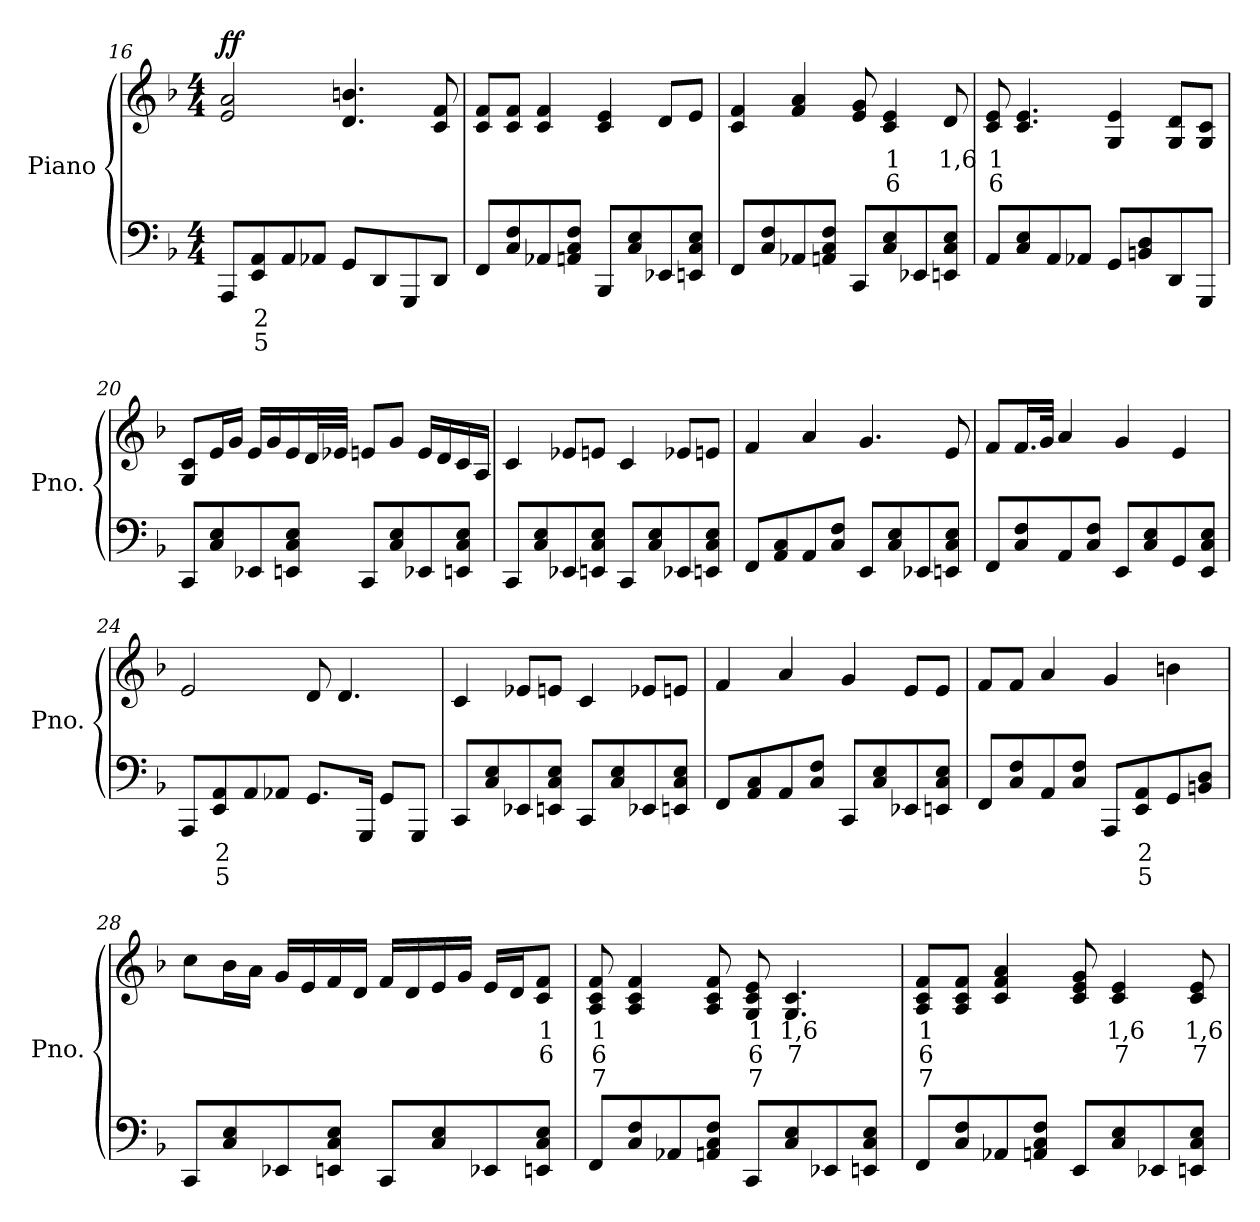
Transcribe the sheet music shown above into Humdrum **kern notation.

**kern	**text	**text	**kern	**text	**text	**text	**dynam
*part1	*part1	*part1	*part1	*part1	*part1	*part1	*part1
*staff2	*staff2	*staff2	*staff1	*staff1	*staff1	*staff1	*staff1/2
*I"Piano	*	*	*	*	*	*	*
*I'Pno.	*	*	*	*	*	*	*
*clefF4	*	*	*clefG2	*	*	*	*
*k[b-]	*	*	*k[b-]	*	*	*	*
*M4/4	*	*	*M4/4	*	*	*	*
=16	=16	=16	=16	=16	=16	=16	=16
!	!	!	!	!	!	!	!LO:DY:b
8AAAi/L	.	.	2ej/ 2aZ/	.	.	.	ff
!	!LO:LY:b	!LO:LY:b	!	!	!	!	!
8EEV/ 8AAi/	2	5	.	.	.	.	.
8AAi/	.	.	.	.	.	.	.
8AA-Xi/J	.	.	.	.	.	.	.
8GGi/L	.	.	4.dj/ 4.bnZ/	.	.	.	.
8DDi/	.	.	.	.	.	.	.
8GGGi/	.	.	.	.	.	.	.
8DDi/J	.	.	8cj/ 8fZ/	.	.	.	.
=17	=17	=17	=17	=17	=17	=17	=17
8FFi/L	.	.	8cj/ 8fZ/L	.	.	.	.
8CN/ 8Fl/	.	.	8cj/ 8fZ/J	.	.	.	.
8AA-Xi/	.	.	4cj/ 4fZ/	.	.	.	.
8AAni/ 8CN/ 8Fl/J	.	.	.	.	.	.	.
8BBB-i/L	.	.	4cj/ 4eZ/	.	.	.	.
8CN/ 8El/	.	.	.	.	.	.	.
8EE-Xi/	.	.	8dZ/L	.	.	.	.
8EEni/ 8CN/ 8El/J	.	.	8eZ/J	.	.	.	.
!!LO:PB:g=z
=18	=18	=18	=18	=18	=18	=18	=18
8FFi/L	.	.	4cj/ 4fZ/	.	.	.	.
8CN/ 8Fl/	.	.	.	.	.	.	.
8AA-Xi/	.	.	4fj/ 4aZ/	.	.	.	.
8AAni/ 8CN/ 8Fl/J	.	.	.	.	.	.	.
8CCi/L	.	.	8ej/ 8gZ/	.	.	.	.
!	!	!	!	!LO:LY:b	!LO:LY:b	!	!
8CN/ 8El/	.	.	4cj/ 4eZ/	1	6	.	.
8EE-Xi/	.	.	.	.	.	.	.
!	!	!	!	!LO:LY:b	!	!	!
8EEni/ 8CN/ 8El/J	.	.	8dZ/	1,6	.	.	.
=19	=19	=19	=19	=19	=19	=19	=19
!	!	!	!	!LO:LY:b	!LO:LY:b	!	!
8AAi/L	.	.	8cj/ 8eZ/	1	6	.	.
8CN/ 8El/	.	.	4.cj/ 4.eZ/	.	.	.	.
8AAi/	.	.	.	.	.	.	.
8AA-Xi/J	.	.	.	.	.	.	.
8GGi/L	.	.	4Gj/ 4eZ/	.	.	.	.
8BBnN/ 8Dl/	.	.	.	.	.	.	.
8DDi/	.	.	8Gj/ 8dZ/L	.	.	.	.
8GGGi/J	.	.	8Gj/ 8cZ/J	.	.	.	.
=20	=20	=20	=20	=20	=20	=20	=20
8CCi/L	.	.	8Gj/ 8cZ/L	.	.	.	.
8CN/ 8El/	.	.	16eZ/L	.	.	.	.
.	.	.	16gZ/JJ	.	.	.	.
8EE-Xi/	.	.	16eZ/LL	.	.	.	.
.	.	.	16gZ/	.	.	.	.
8EEni/ 8CN/ 8El/J	.	.	16eZ/	.	.	.	.
.	.	.	32dZ/L	.	.	.	.
.	.	.	32e-XZ/JJJ	.	.	.	.
8CCi/L	.	.	8enZ/L	.	.	.	.
8CN/ 8El/	.	.	8gZ/J	.	.	.	.
8EE-Xi/	.	.	16eZ/LL	.	.	.	.
.	.	.	16dZ/	.	.	.	.
8EEni/ 8CN/ 8El/J	.	.	16cZ/	.	.	.	.
.	.	.	16AZ/JJ	.	.	.	.
!!LO:LB:g=z
=21	=21	=21	=21	=21	=21	=21	=21
8CCi/L	.	.	4cZ/	.	.	.	.
8CN/ 8El/	.	.	.	.	.	.	.
8EE-Xi/	.	.	8e-XZ/L	.	.	.	.
8EEni/ 8CN/ 8El/J	.	.	8enZ/J	.	.	.	.
8CCi/L	.	.	4cZ/	.	.	.	.
8CN/ 8El/	.	.	.	.	.	.	.
8EE-Xi/	.	.	8e-XZ/L	.	.	.	.
8EEni/ 8CN/ 8El/J	.	.	8enZ/J	.	.	.	.
=22	=22	=22	=22	=22	=22	=22	=22
8FFi/L	.	.	4fZ/	.	.	.	.
8AAi/ 8CN/	.	.	.	.	.	.	.
8AAi/	.	.	4aZ/	.	.	.	.
8CN/ 8Fl/J	.	.	.	.	.	.	.
8EEi/L	.	.	4.gZ/	.	.	.	.
8CN/ 8El/	.	.	.	.	.	.	.
8EE-Xi/	.	.	.	.	.	.	.
8EEni/ 8CN/ 8El/J	.	.	8eZ/	.	.	.	.
=23	=23	=23	=23	=23	=23	=23	=23
8FFi/L	.	.	8fZ/L	.	.	.	.
8CN/ 8Fl/	.	.	16.fZ/L	.	.	.	.
.	.	.	32gZ/JJk	.	.	.	.
8AAi/	.	.	4aZ/	.	.	.	.
8CN/ 8Fl/J	.	.	.	.	.	.	.
8EEi/L	.	.	4gZ/	.	.	.	.
8CN/ 8El/	.	.	.	.	.	.	.
8GGi/	.	.	4eZ/	.	.	.	.
8EEi/ 8CN/ 8El/J	.	.	.	.	.	.	.
=24	=24	=24	=24	=24	=24	=24	=24
8AAAi/L	.	.	2eZ/	.	.	.	.
!	!LO:LY:b	!LO:LY:b	!	!	!	!	!
8EEV/ 8AAi/	2	5	.	.	.	.	.
8AAi/	.	.	.	.	.	.	.
8AA-Xi/J	.	.	.	.	.	.	.
8.GGi/L	.	.	8dZ/	.	.	.	.
.	.	.	4.dZ/	.	.	.	.
16GGGi/Jk	.	.	.	.	.	.	.
8GGi/L	.	.	.	.	.	.	.
8GGGi/J	.	.	.	.	.	.	.
!!LO:LB:g=z
=25	=25	=25	=25	=25	=25	=25	=25
8CCi/L	.	.	4cZ/	.	.	.	.
8CN/ 8El/	.	.	.	.	.	.	.
8EE-Xi/	.	.	8e-XZ/L	.	.	.	.
8EEni/ 8CN/ 8El/J	.	.	8enZ/J	.	.	.	.
8CCi/L	.	.	4cZ/	.	.	.	.
8CN/ 8El/	.	.	.	.	.	.	.
8EE-Xi/	.	.	8e-XZ/L	.	.	.	.
8EEni/ 8CN/ 8El/J	.	.	8enZ/J	.	.	.	.
=26	=26	=26	=26	=26	=26	=26	=26
8FFi/L	.	.	4fZ/	.	.	.	.
8AAi/ 8CN/	.	.	.	.	.	.	.
8AAi/	.	.	4aZ/	.	.	.	.
8CN/ 8Fl/J	.	.	.	.	.	.	.
8CCi/L	.	.	4gZ/	.	.	.	.
8CN/ 8El/	.	.	.	.	.	.	.
8EE-Xi/	.	.	8eZ/L	.	.	.	.
8EEni/ 8CN/ 8El/J	.	.	8eZ/J	.	.	.	.
=27	=27	=27	=27	=27	=27	=27	=27
8FFi/L	.	.	8fZ/L	.	.	.	.
8CN/ 8Fl/	.	.	8fZ/J	.	.	.	.
8AAi/	.	.	4aZ/	.	.	.	.
8CN/ 8Fl/J	.	.	.	.	.	.	.
8AAAi/L	.	.	4gZ/	.	.	.	.
!	!LO:LY:b	!LO:LY:b	!	!	!	!	!
8EEV/ 8AAi/	2	5	.	.	.	.	.
8GGi/	.	.	4bnZ\	.	.	.	.
8BBni/ 8DN/J	.	.	.	.	.	.	.
=28	=28	=28	=28	=28	=28	=28	=28
8CCi/L	.	.	8ccZ\L	.	.	.	.
8CN/ 8El/	.	.	16b-Z\L	.	.	.	.
.	.	.	16aZ\JJ	.	.	.	.
8EE-Xi/	.	.	16gZ/LL	.	.	.	.
.	.	.	16eZ/	.	.	.	.
8EEni/ 8CN/ 8El/J	.	.	16fZ/	.	.	.	.
.	.	.	16dZ/JJ	.	.	.	.
8CCi/L	.	.	16fZ/LL	.	.	.	.
.	.	.	16dZ/	.	.	.	.
8CN/ 8El/	.	.	16eZ/	.	.	.	.
.	.	.	16gZ/JJ	.	.	.	.
8EE-Xi/	.	.	16eZ/LL	.	.	.	.
.	.	.	16dZ/J	.	.	.	.
!	!	!	!	!LO:LY:b	!LO:LY:b	!	!
8EEni/ 8CN/ 8El/J	.	.	8cj/ 8fZ/J	1	6	.	.
!!LO:LB:g=z
=29	=29	=29	=29	=29	=29	=29	=29
!	!	!	!	!LO:LY:b	!LO:LY:b	!LO:LY:b	!
8FFi/L	.	.	8A!/ 8cj/ 8fZ/	1	6	7	.
8CN/ 8Fl/	.	.	4A!/ 4cj/ 4fZ/	.	.	.	.
8AA-Xi/	.	.	.	.	.	.	.
8AAni/ 8CN/ 8Fl/J	.	.	8A!/ 8cj/ 8fZ/	.	.	.	.
!	!	!	!	!LO:LY:b	!LO:LY:b	!LO:LY:b	!
8CCi/L	.	.	8G!/ 8cj/ 8eZ/	1	6	7	.
!	!	!	!	!LO:LY:b	!LO:LY:b	!	!
8CN/ 8El/	.	.	4.G!/ 4.cZ/	1,6	7	.	.
8EE-Xi/	.	.	.	.	.	.	.
8EEni/ 8CN/ 8El/J	.	.	.	.	.	.	.
=30	=30	=30	=30	=30	=30	=30	=30
!	!	!	!	!LO:LY:b	!LO:LY:b	!LO:LY:b	!
8FFi/L	.	.	8A!/ 8cj/ 8fZ/L	1	6	7	.
8CN/ 8Fl/	.	.	8A!/ 8cj/ 8fZ/J	.	.	.	.
8AA-Xi/	.	.	4c!/ 4fj/ 4aZ/	.	.	.	.
8AAni/ 8CN/ 8Fl/J	.	.	.	.	.	.	.
8EEi/L	.	.	8c!/ 8ej/ 8gZ/	.	.	.	.
!	!	!	!	!LO:LY:b	!LO:LY:b	!	!
8CN/ 8El/	.	.	4c!/ 4eZ/	1,6	7	.	.
8EE-Xi/	.	.	.	.	.	.	.
!	!	!	!	!LO:LY:b	!LO:LY:b	!	!
8EEni/ 8CN/ 8El/J	.	.	8c!/ 8eZ/	1,6	7	.	.
=	=	=	=	=	=	=	=
*-	*-	*-	*-	*-	*-	*-	*-
